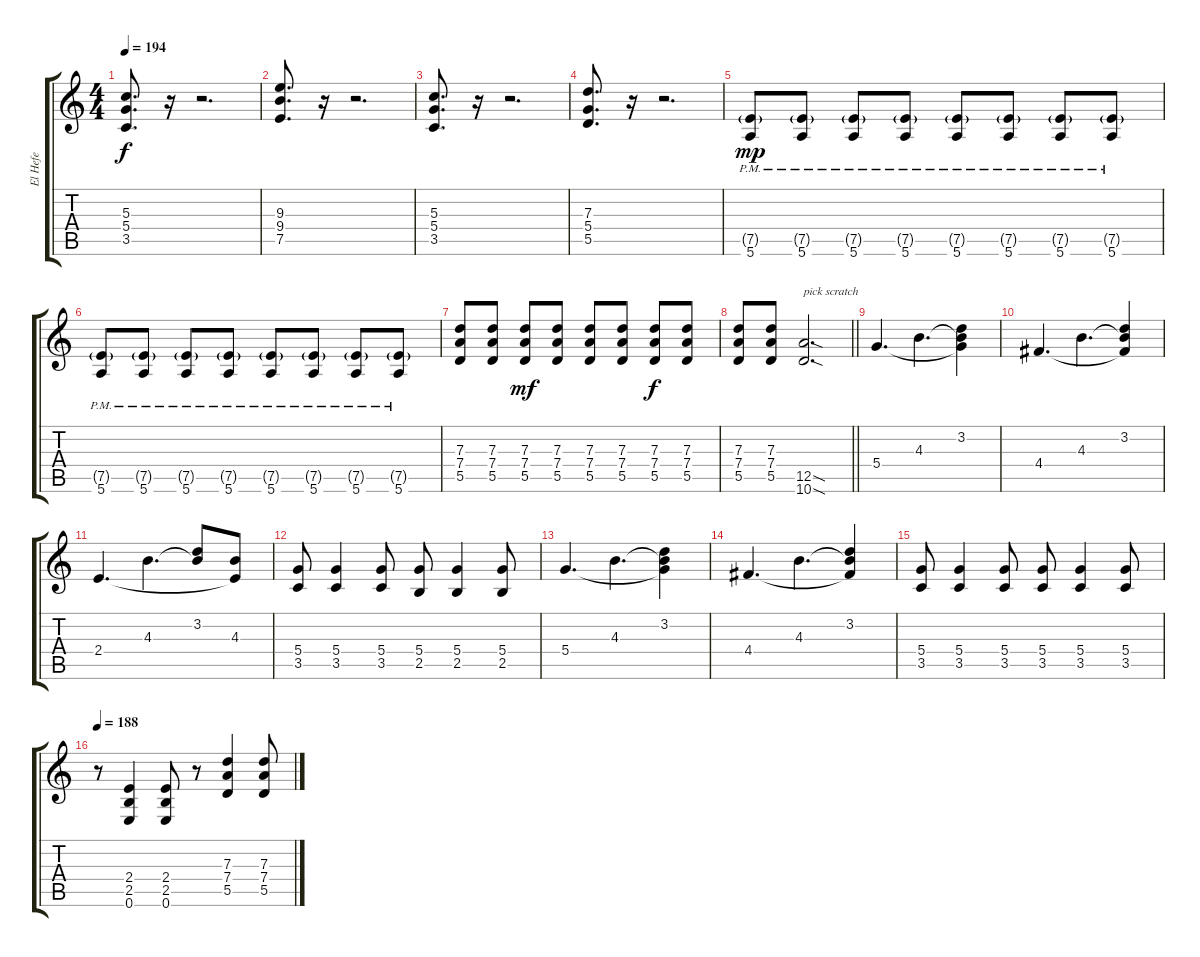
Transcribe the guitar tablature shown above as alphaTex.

\track ("El Hefe" "El Hefe") {instrument distortionguitar}
\staff {score tabs}
\tuning (E4 B3 G3 D3 A2 E2) {hide}
\ts (4 4)
\section ("" "")
\tempo 194
\clef g2
\ks c
(5.3 5.4 3.5).8{d dy f} r.16 r.2{d} |
(9.3 9.4 7.5).8{d} r.16 r.2{d} |
(5.3 5.4 3.5).8{d} r.16 r.2{d} |
(7.3 5.4 5.5).8{d} r.16 r.2{d} |
(7.5{g pm} 5.6{pm}).8{dy mp} (7.5{g pm} 5.6{pm}).8 (7.5{g pm} 5.6{pm}).8 (7.5{g pm} 5.6{pm}).8 (7.5{g pm} 5.6{pm}).8 (7.5{g pm} 5.6{pm}).8 (7.5{g pm} 5.6{pm}).8 (7.5{g pm} 5.6{pm}).8 |
(7.5{g pm} 5.6{pm}).8 (7.5{g pm} 5.6{pm}).8 (7.5{g pm} 5.6{pm}).8 (7.5{g pm} 5.6{pm}).8 (7.5{g pm} 5.6{pm}).8 (7.5{g pm} 5.6{pm}).8 (7.5{g pm} 5.6{pm}).8 (7.5{g pm} 5.6{pm}).8 |
(7.3 7.4 5.5).8 (7.3 7.4 5.5).8 (7.3 7.4 5.5).8{dy mf} (7.3 7.4 5.5).8 (7.3 7.4 5.5).8 (7.3 7.4 5.5).8 (7.3 7.4 5.5).8{dy f} (7.3 7.4 5.5).8 |
\barLineRight lightlight
(7.3 7.4 5.5).8 (7.3 7.4 5.5).8 (12.5{sod} 10.6{sod}).2{d txt "pick scratch"} |
\section ("" "")
5.4.4{d} 4.3.4{d} (3.2 4.3{t} 5.4{t}).4 |
4.4.4{d} 4.3.4{d} (3.2 4.3{t} 4.4{t}).4 |
2.4.4{d} 4.3.4{d} (3.2 4.3{t}).8 (4.3 2.4{t}).8 |
(5.4 3.5).8 (5.4 3.5).4 (5.4 3.5).8 (5.4 2.5).8 (5.4 2.5).4 (5.4 2.5).8 |
5.4.4{d} 4.3.4{d} (3.2 4.3{t} 5.4{t}).4 |
4.4.4{d} 4.3.4{d} (3.2 4.3{t} 4.4{t}).4 |
(5.4 3.5).8 (5.4 3.5).4 (5.4 3.5).8 (5.4 3.5).8 (5.4 3.5).4 (5.4 3.5).8 |
\tempo 188
r.8 (2.4 2.5 0.6).4 (2.4 2.5 0.6).8 r.8 (7.3 7.4 5.5).4 (7.3 7.4 5.5).8
